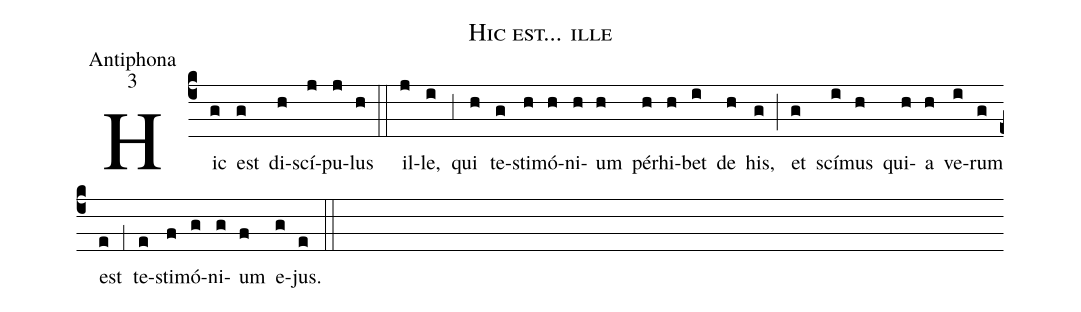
name:Hic est... ille;
office-part:Antiphona;
mode:3;
%%
(c4) Hic(g) est(g) di(h)scí(j)pu(j)lus(h) (::)
il(j)le,(i) (,3) qui(h) te(g)sti(h)mó(h)ni(h)um(h) pér(h)hi(h)bet(i) de(h) his,(g) (;) et(g) scí(i)mus(h) qui(h)a(h) ve(i)rum(g) est(e) (,1) te(e)sti(f)mó(g)ni(g)um(f) e(g)jus.(e) (::)
